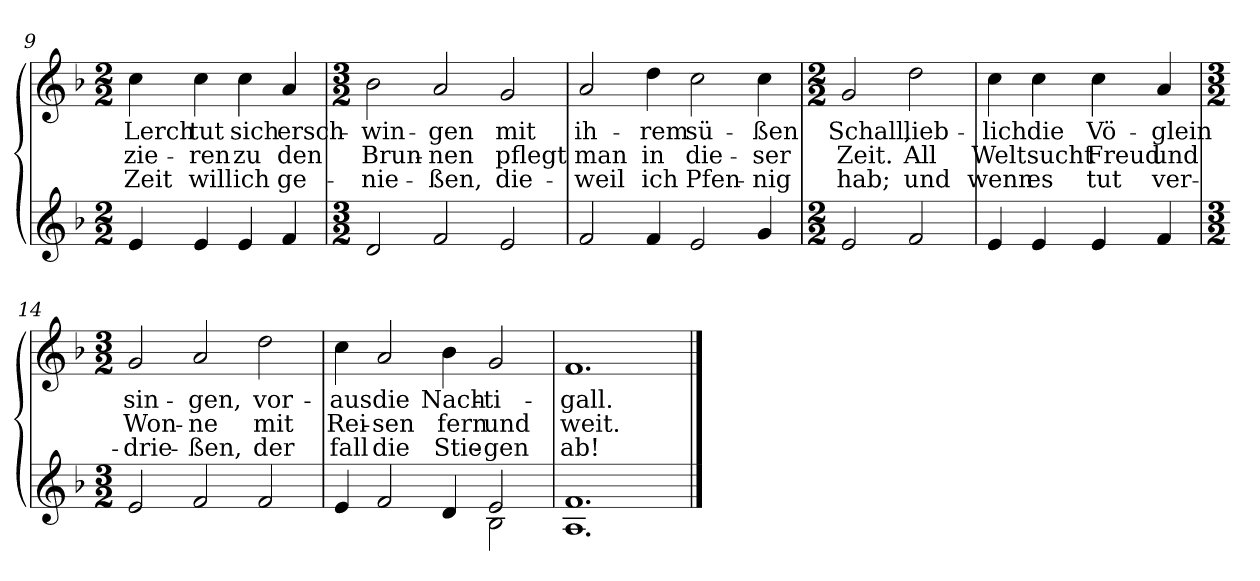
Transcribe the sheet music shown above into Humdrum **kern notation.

**kern	**kern	**text	**text	**text
*part2	*part1	*part1	*part1	*part1
*staff2	*staff1	*staff1	*staff1	*staff1
!!LO:LB:g=z
*clefG2	*clefG2	*	*	*
*k[b-]	*k[b-]	*	*	*
*F:	*F:	*	*	*
*M2/2	*M2/2	*	*	*
=9	=9	=9	=9	=9
!	!	!LO:LY:b:color=#000000	!LO:LY:b:color=#000000	!LO:LY:b:color=#000000
4ei/	4cci\	Lerch	-zie-	Zeit
!	!	!LO:LY:b:color=#000000	!LO:LY:b:color=#000000	!LO:LY:b:color=#000000
4ei/	4cci\	tut	-ren	will
!	!	!LO:LY:b:color=#000000	!LO:LY:b:color=#000000	!LO:LY:b:color=#000000
4ei/	4cci\	sich	zu	ich
!	!	!LO:LY:b:color=#000000	!LO:LY:b:color=#000000	!LO:LY:b:color=#000000
4fi/	4ai/	ersch-	den	ge-
=10	=10	=10	=10	=10
*M3/2	*M3/2	*	*	*
!	!	!LO:LY:b:color=#000000	!LO:LY:b:color=#000000	!LO:LY:b:color=#000000
2di/	2b-i\	-win-	Brun-	-nie-
!	!	!LO:LY:b:color=#000000	!LO:LY:b:color=#000000	!LO:LY:b:color=#000000
2fi/	2ai/	-gen	-nen	-ßen,
!	!	!LO:LY:b:color=#000000	!LO:LY:b:color=#000000	!LO:LY:b:color=#000000
2ei/	2gi/	mit	pflegt	die-
=11	=11	=11	=11	=11
!	!	!LO:LY:b:color=#000000	!LO:LY:b:color=#000000	!LO:LY:b:color=#000000
2fi/	2ai/	ih-	man	-weil
!	!	!LO:LY:b:color=#000000	!LO:LY:b:color=#000000	!LO:LY:b:color=#000000
4fi/	4ddi\	-rem	in	ich
!	!	!LO:LY:b:color=#000000	!LO:LY:b:color=#000000	!LO:LY:b:color=#000000
2ei/	2cci\	sü-	die-	Pfen-
!	!	!LO:LY:b:color=#000000	!LO:LY:b:color=#000000	!LO:LY:b:color=#000000
4gi/	4cci\	-ßen	-ser	-nig
=12	=12	=12	=12	=12
*M2/2	*M2/2	*	*	*
!	!	!LO:LY:b:color=#000000	!LO:LY:b:color=#000000	!LO:LY:b:color=#000000
2ei/	2gi/	Schall,	Zeit.	hab;
!	!	!LO:LY:b:color=#000000	!LO:LY:b:color=#000000	!LO:LY:b:color=#000000
2fi/	2ddi\	lieb-	All	und
!!LO:LB:g=z
=13	=13	=13	=13	=13
!	!	!LO:LY:b:color=#000000	!LO:LY:b:color=#000000	!LO:LY:b:color=#000000
4ei/	4cci\	-lich	Welt	wenn
!	!	!LO:LY:b:color=#000000	!LO:LY:b:color=#000000	!LO:LY:b:color=#000000
4ei/	4cci\	die	sucht	es
!	!	!LO:LY:b:color=#000000	!LO:LY:b:color=#000000	!LO:LY:b:color=#000000
4ei/	4cci\	Vö-	Freud	tut
!	!	!LO:LY:b:color=#000000	!LO:LY:b:color=#000000	!LO:LY:b:color=#000000
4fi/	4ai/	-glein	und	ver-
=14	=14	=14	=14	=14
*M3/2	*M3/2	*	*	*
!	!	!LO:LY:b:color=#000000	!LO:LY:b:color=#000000	!LO:LY:b:color=#000000
2ei/	2gi/	sin-	Won-	-drie-
!	!	!LO:LY:b:color=#000000	!LO:LY:b:color=#000000	!LO:LY:b:color=#000000
2fi/	2ai/	-gen,	-ne	-ßen,
!	!	!LO:LY:b:color=#000000	!LO:LY:b:color=#000000	!LO:LY:b:color=#000000
2fi/	2ddi\	vor-	mit	der
=15	=15	=15	=15	=15
*^	*	*	*	*
!	!	!	!LO:LY:b:color=#000000	!LO:LY:b:color=#000000	!LO:LY:b:color=#000000
4ei/	1ryy	4cci\	-aus	Rei-	fall
!	!	!	!LO:LY:b:color=#000000	!LO:LY:b:color=#000000	!LO:LY:b:color=#000000
2fi/	.	2ai/	die	-sen	die
!	!	!	!LO:LY:b:color=#000000	!LO:LY:b:color=#000000	!LO:LY:b:color=#000000
4di/	.	4b-i\	Nach-	fern	Stie-
!	!	!	!LO:LY:b:color=#000000	!LO:LY:b:color=#000000	!LO:LY:b:color=#000000
2ei/	2B-i\	2gi/	-ti-	und	-gen
=16	=16	=16	=16	=16	=16
!	!	!	!LO:LY:b:color=#000000	!LO:LY:b:color=#000000	!LO:LY:b:color=#000000
1.fi	1.Ai	1.fi	-gall.	weit.	ab!
*v	*v	*	*	*	*
==	==	==	==	==
*-	*-	*-	*-	*-
